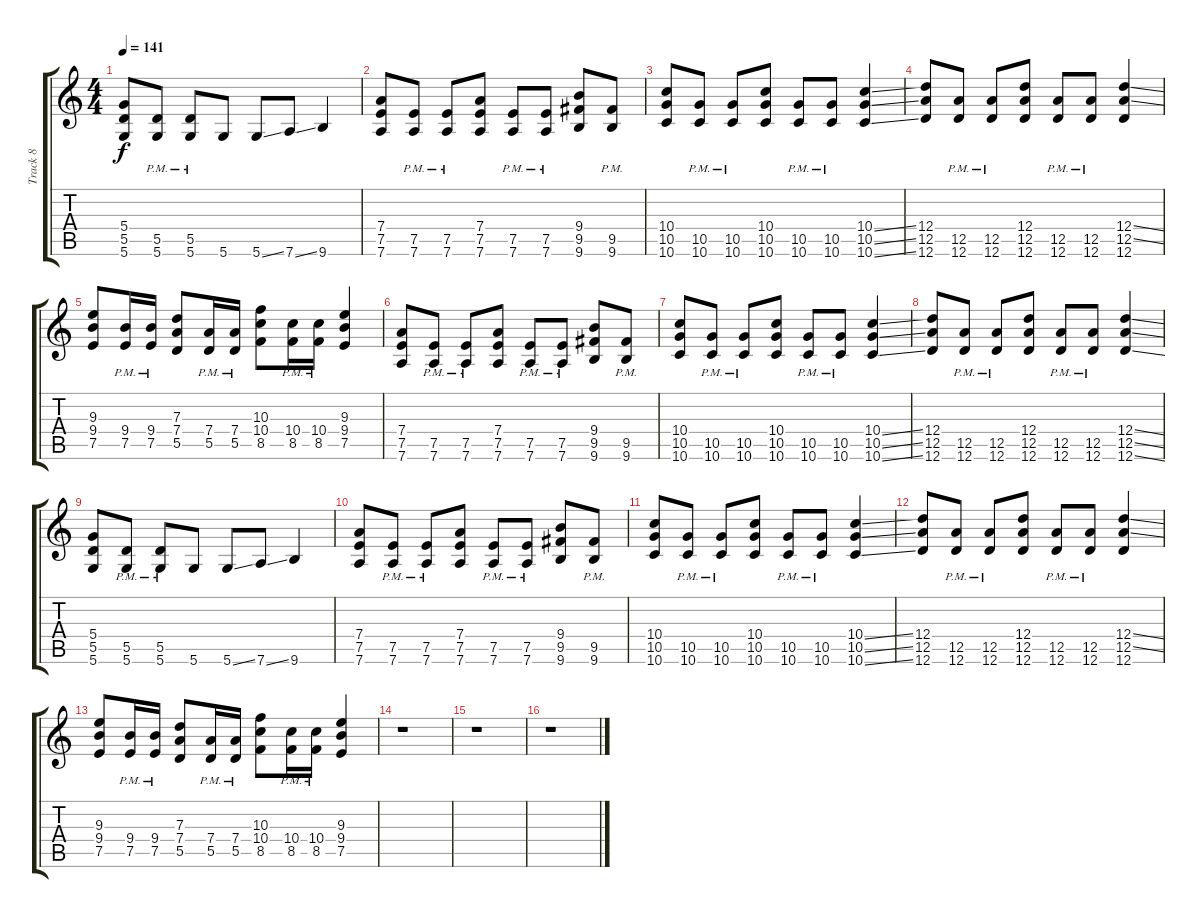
\track ("Track 8" "Track 8") {instrument distortionguitar}
\staff {score tabs}
\tuning (E4 B3 G3 D3 A2 D2) {hide}
\ts (4 4)
\tempo 141
\clef g2
\ks c
(5.4 5.5 5.6).8{dy f} (5.5{pm} 5.6{pm}).8 (5.5{pm} 5.6{pm}).8 5.6.8 5.6{ss}.8 7.6{ss}.8 9.6.4 |
(7.4 7.5 7.6).8 (7.5{pm} 7.6{pm}).8 (7.5{pm} 7.6{pm}).8 (7.4 7.5 7.6).8 (7.5{pm} 7.6{pm}).8 (7.5{pm} 7.6{pm}).8 (9.4 9.5 9.6).8 (9.5{pm} 9.6{pm}).8 |
(10.4 10.5 10.6).8 (10.5{pm} 10.6{pm}).8 (10.5{pm} 10.6{pm}).8 (10.4 10.5 10.6).8 (10.5{pm} 10.6{pm}).8 (10.5{pm} 10.6{pm}).8 (10.4{ss} 10.5{ss} 10.6{ss}).4 |
(12.4 12.5 12.6).8 (12.5{pm} 12.6{pm}).8 (12.5{pm} 12.6{pm}).8 (12.4 12.5 12.6).8 (12.5{pm} 12.6{pm}).8 (12.5{pm} 12.6{pm}).8 (12.4{ss} 12.5{ss} 12.6).4 |
(9.3 9.4 7.5).8 (9.4{pm} 7.5{pm}).16 (9.4{pm} 7.5{pm}).16 (7.3 7.4 5.5).8 (7.4{pm} 5.5{pm}).16 (7.4{pm} 5.5{pm}).16 (10.3 10.4 8.5).8 (10.4{pm} 8.5{pm}).16 (10.4{pm} 8.5{pm}).16 (9.3 9.4 7.5).4 |
(7.4 7.5 7.6).8 (7.5{pm} 7.6{pm}).8 (7.5{pm} 7.6{pm}).8 (7.4 7.5 7.6).8 (7.5{pm} 7.6{pm}).8 (7.5{pm} 7.6{pm}).8 (9.4 9.5 9.6).8 (9.5{pm} 9.6{pm}).8 |
(10.4 10.5 10.6).8 (10.5{pm} 10.6{pm}).8 (10.5{pm} 10.6{pm}).8 (10.4 10.5 10.6).8 (10.5{pm} 10.6{pm}).8 (10.5{pm} 10.6{pm}).8 (10.4{ss} 10.5{ss} 10.6{ss}).4 |
(12.4 12.5 12.6).8 (12.5{pm} 12.6{pm}).8 (12.5{pm} 12.6{pm}).8 (12.4 12.5 12.6).8 (12.5{pm} 12.6{pm}).8 (12.5{pm} 12.6{pm}).8 (12.4{ss} 12.5{ss} 12.6{ss}).4 |
(5.4 5.5 5.6).8 (5.5{pm} 5.6{pm}).8 (5.5{pm} 5.6{pm}).8 5.6.8 5.6{ss}.8 7.6{ss}.8 9.6.4 |
(7.4 7.5 7.6).8 (7.5{pm} 7.6{pm}).8 (7.5{pm} 7.6{pm}).8 (7.4 7.5 7.6).8 (7.5{pm} 7.6{pm}).8 (7.5{pm} 7.6{pm}).8 (9.4 9.5 9.6).8 (9.5{pm} 9.6{pm}).8 |
(10.4 10.5 10.6).8 (10.5{pm} 10.6{pm}).8 (10.5{pm} 10.6{pm}).8 (10.4 10.5 10.6).8 (10.5{pm} 10.6{pm}).8 (10.5{pm} 10.6{pm}).8 (10.4{ss} 10.5{ss} 10.6{ss}).4 |
(12.4 12.5 12.6).8 (12.5{pm} 12.6{pm}).8 (12.5{pm} 12.6{pm}).8 (12.4 12.5 12.6).8 (12.5{pm} 12.6{pm}).8 (12.5{pm} 12.6{pm}).8 (12.4{ss} 12.5{ss} 12.6).4 |
(9.3 9.4 7.5).8 (9.4{pm} 7.5{pm}).16 (9.4{pm} 7.5{pm}).16 (7.3 7.4 5.5).8 (7.4{pm} 5.5{pm}).16 (7.4{pm} 5.5{pm}).16 (10.3 10.4 8.5).8 (10.4{pm} 8.5{pm}).16 (10.4{pm} 8.5{pm}).16 (9.3 9.4 7.5).4 |
r.1 |
r.1 |
r.1
